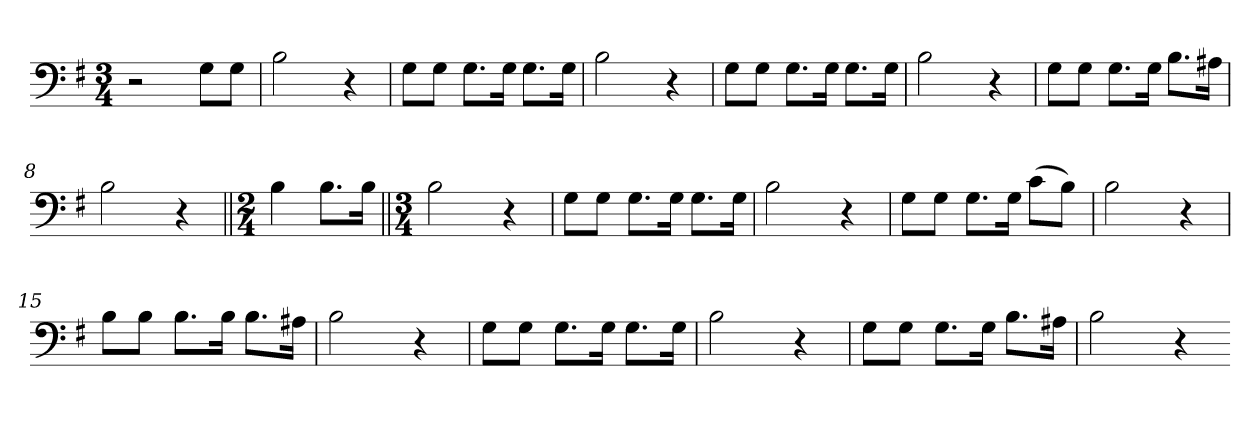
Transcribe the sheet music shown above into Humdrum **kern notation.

**kern
*part1
*staff1
*clefF4
*k[f#]
*M3/4
=1
2r
8G\L
8G\J
=2
2B\
4r
=3
8G\L
8G\J
8.G\L
16G\Jk
8.G\L
16G\Jk
=4
2B\
4r
=5
8G\L
8G\J
8.G\L
16G\Jk
8.G\L
16G\Jk
=6
2B\
4r
=7
8G\L
8G\J
8.G\L
16G\Jk
8.B\L
16A#X\Jk
=8
2B\
4r
=9||
*M2/4
4B\
8.B\L
16B\Jk
=10||
*M3/4
2B\
4r
=11
8G\L
8G\J
8.G\L
16G\Jk
8.G\L
16G\Jk
=12
2B\
4r
=13
8G\L
8G\J
8.G\L
16G\Jk
(8c\L
8B\J)
=14
2B\
4r
=15
8B\L
8B\J
8.B\L
16B\Jk
8.B\L
16A#X\Jk
=16
2B\
4r
=17
8G\L
8G\J
8.G\L
16G\Jk
8.G\L
16G\Jk
=18
2B\
4r
=19
8G\L
8G\J
8.G\L
16G\Jk
8.B\L
16A#X\Jk
=20
2B\
4r
=-
*-
